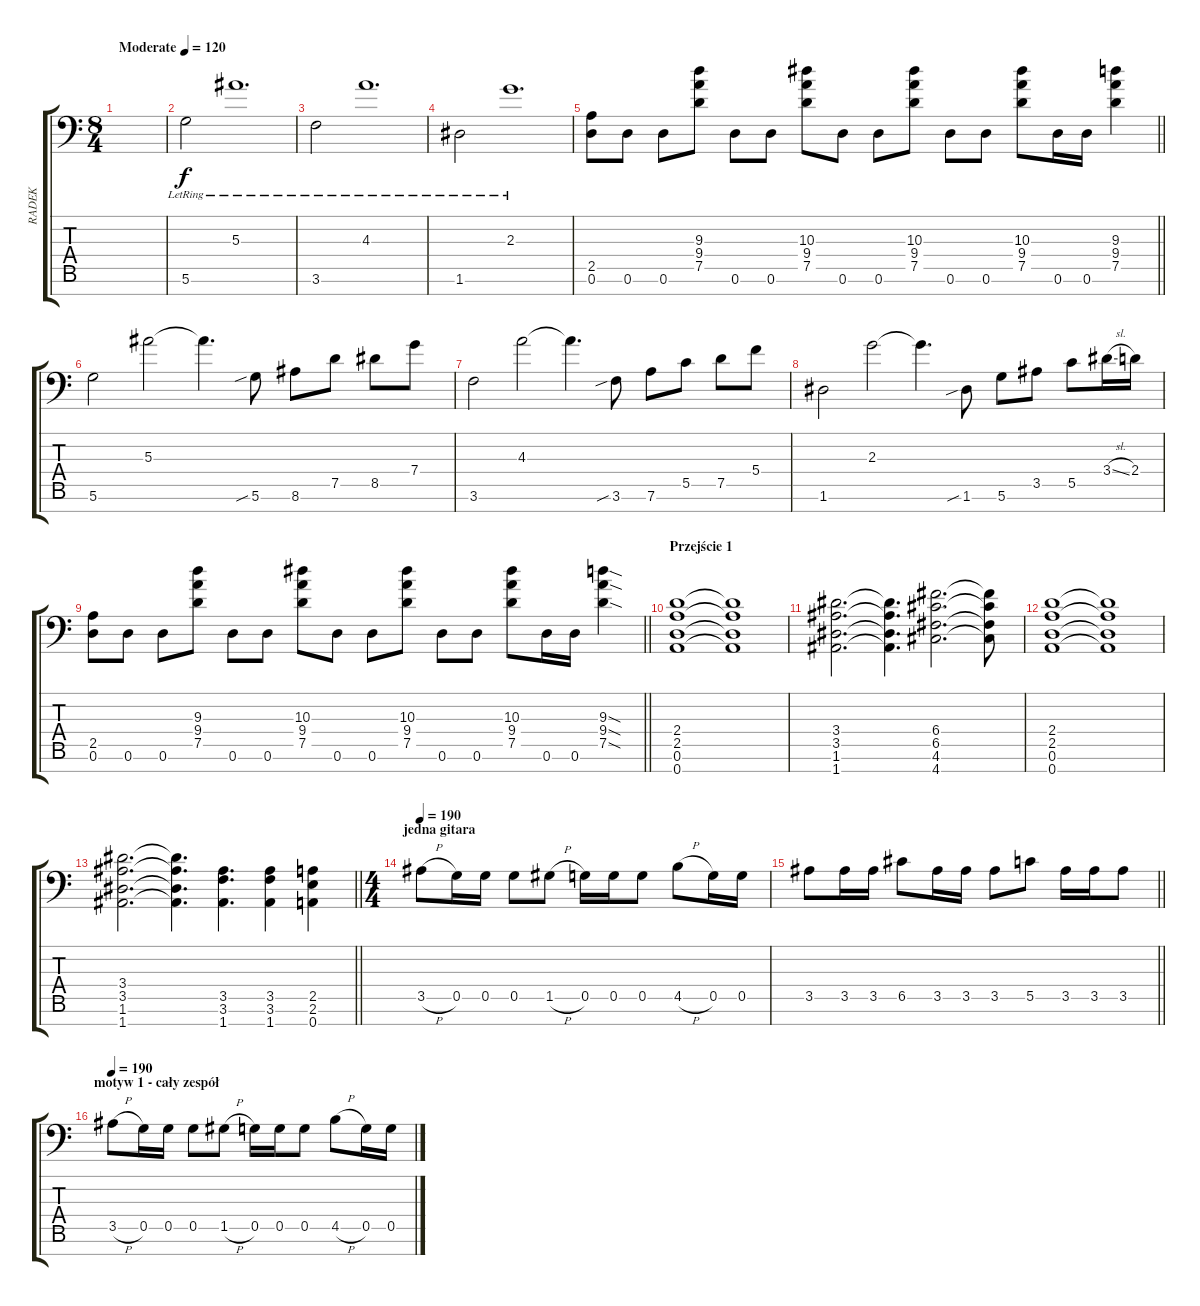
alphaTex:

\track ("RADEK" "RADEK") {instrument distortionguitar}
\staff {score tabs}
\tuning (D4 A3 F3 C3 G2 D2 A1) {hide}
\ts (8 4)
\tempo (120 "Moderate")
\clef f4
\ks c
|
5.6{lr}.2 5.3{lr}.1{d} |
3.6{lr}.2 4.3{lr}.1{d} |
1.6{lr}.2 2.3{lr}.1{d} |
\barLineRight lightlight
(2.5 0.6).8 0.6.8 0.6.8 (9.3 9.4 7.5).8 0.6.8 0.6.8 (10.3 9.4 7.5).8 0.6.8 0.6.8 (10.3 9.4 7.5).8 0.6.8 0.6.8 (10.3 9.4 7.5).8 0.6.16 0.6.16 (9.3 9.4 7.5).4 |
5.6.2 5.3.2 5.3{t}.4{d} 5.6{sib}.8 8.6.8 7.5.8 8.5.8 7.4.8 |
3.6.2 4.3.2 4.3{t}.4{d} 3.6{sib}.8 7.6.8 5.5.8 7.5.8 5.4.8 |
1.6.2 2.3.2 2.3{t}.4{d} 1.6{sib}.8 5.6.8 3.5.8 5.5.8 3.4{sl}.16 2.4.16 |
\barLineRight lightlight
(2.5 0.6).8 0.6.8 0.6.8 (9.3 9.4 7.5).8 0.6.8 0.6.8 (10.3 9.4 7.5).8 0.6.8 0.6.8 (10.3 9.4 7.5).8 0.6.8 0.6.8 (10.3 9.4 7.5).8 0.6.16 0.6.16 (9.3{sod} 9.4{sod} 7.5{sod}).4 |
\section ("" "Przejście 1")
(2.4 2.5 0.6 0.7).1 (2.4{t} 2.5{t} 0.6{t} 0.7{t}).1 |
(3.4 3.5 1.6 1.7).2{d} (3.4{t} 3.5{t} 1.6{t} 1.7{t}).4{d} (6.4 6.5 4.6 4.7).2{d} (6.4{t} 6.5{t} 4.6{t} 4.7{t}).8 |
(2.4 2.5 0.6 0.7).1 (2.4{t} 2.5{t} 0.6{t} 0.7{t}).1 |
\barLineRight lightlight
(3.4 3.5 1.6 1.7).2{d} (3.4{t} 3.5{t} 1.6{t} 1.7{t}).4{d} (3.5 3.6 1.7).4{d} (3.5 3.6 1.7).4 (2.5 2.6 0.7).4 |
\ts (4 4)
\section ("" "jedna gitara")
\tempo 190
3.5{h}.8 0.5.16 0.5.16 0.5.8 1.5{h}.8 0.5.16 0.5.16 0.5.8 4.5{h}.8 0.5.16 0.5.16 |
\barLineRight lightlight
3.5.8 3.5.16 3.5.16 6.5.8 3.5.16 3.5.16 3.5.8 5.5.8 3.5.16 3.5.16 3.5.8 |
\section ("" "motyw 1 - cały zespół")
\tempo 190
3.5{h}.8 0.5.16 0.5.16 0.5.8 1.5{h}.8 0.5.16 0.5.16 0.5.8 4.5{h}.8 0.5.16 0.5.16
